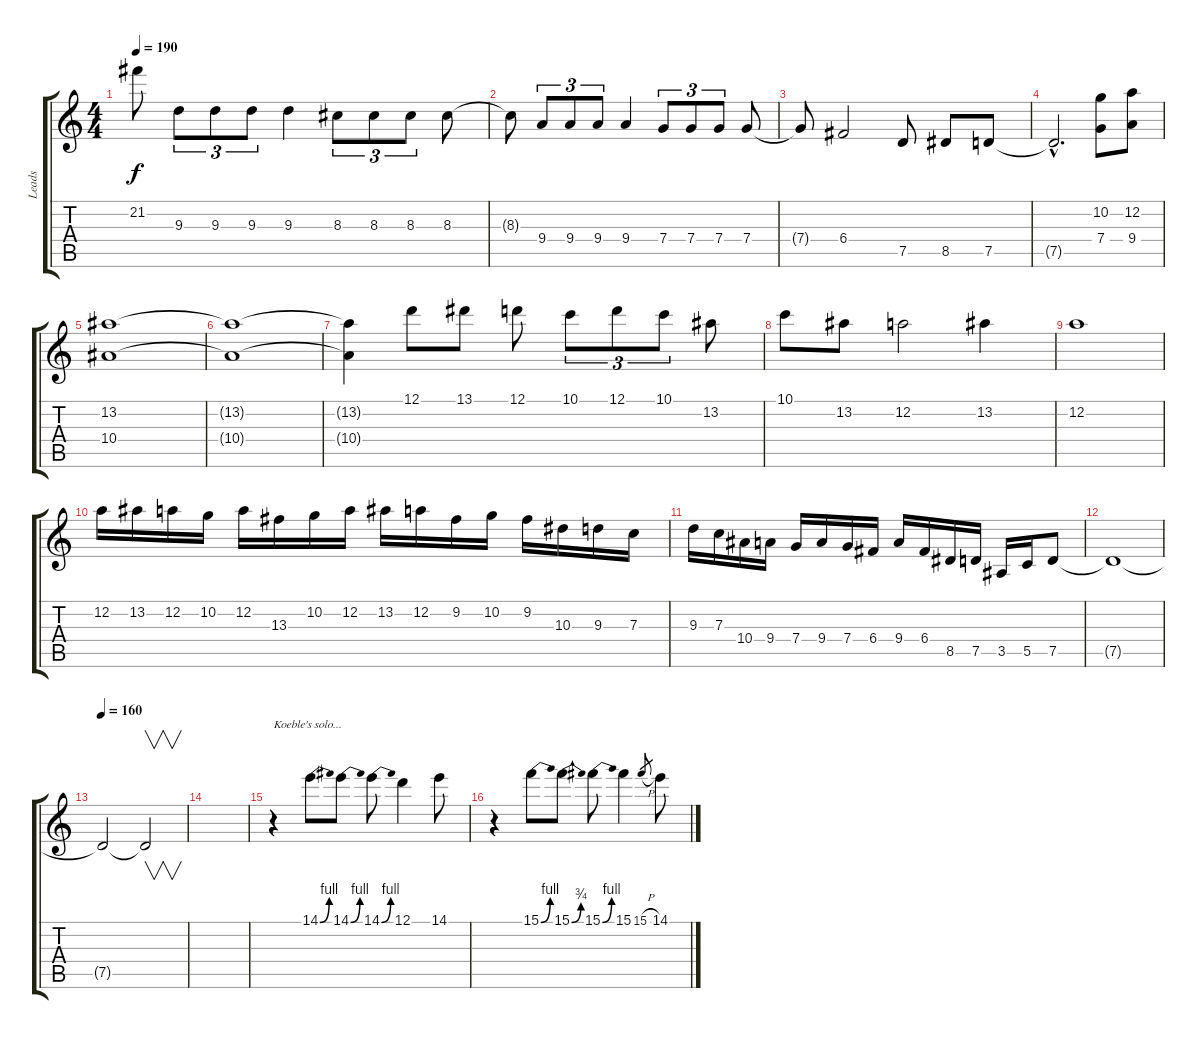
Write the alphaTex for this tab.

\track ("Leads" "Leads") {instrument distortionguitar}
\staff {score tabs}
\tuning (D4 A3 F3 C3 G2 D2) {hide}
\ts (4 4)
\tempo 190
\clef g2
\ks c
21.2{t}.8{dy f} 9.3.8{tu (3 2)} 9.3.8{tu (3 2)} 9.3.8{tu (3 2)} 9.3.4 8.3.8{tu (3 2)} 8.3.8{tu (3 2)} 8.3.8{tu (3 2)} 8.3.8 |
8.3{t}.8 9.4.8{tu (3 2)} 9.4.8{tu (3 2)} 9.4.8{tu (3 2)} 9.4.4 7.4.8{tu (3 2)} 7.4.8{tu (3 2)} 7.4.8{tu (3 2)} 7.4.8 |
7.4{t}.8 6.4.2 7.5.8 8.5.8 7.5.8 |
7.5{hac t}.2{d} (10.2 7.4).8 (12.2 9.4).8 |
(13.2 10.4).1 |
(13.2{t} 10.4{t}).1 |
(13.2{t} 10.4{t}).4 12.1.8 13.1.8 12.1.8 10.1.8{tu (3 2)} 12.1.8{tu (3 2)} 10.1.8{tu (3 2)} 13.2.8 |
10.1.8 13.2.8 12.2.2 13.2.4 |
12.2.1 |
12.2.16 13.2.16 12.2.16 10.2.16 12.2.16 13.3.16 10.2.16 12.2.16 13.2.16 12.2.16 9.2.16 10.2.16 9.2.16 10.3.16 9.3.16 7.3.16 |
9.3.16 7.3.16 10.4.16 9.4.16 7.4.16 9.4.16 7.4.16 6.4.16 9.4.16 6.4.16 8.5.16 7.5.16 3.5.16 5.5.16 7.5.8 |
7.5{t}.1 |
\tempo 160
7.5{t}.2 7.5{t}.2{v} |
|
r.4{txt "Koeble's solo..."} 14.1{be (bend 0 0 60 4)}.8 14.1{be (bend 0 0 60 4)}.8 14.1{be (bend 0 0 60 4)}.8 12.1.4 14.1.8 |
r.4 15.1{be (bend 0 0 60 4)}.8 15.1{be (bend 0 0 60 3)}.8 15.1{be (bend 0 0 60 4)}.8 15.1.4 15.1{h}.8{gr} 14.1.8
